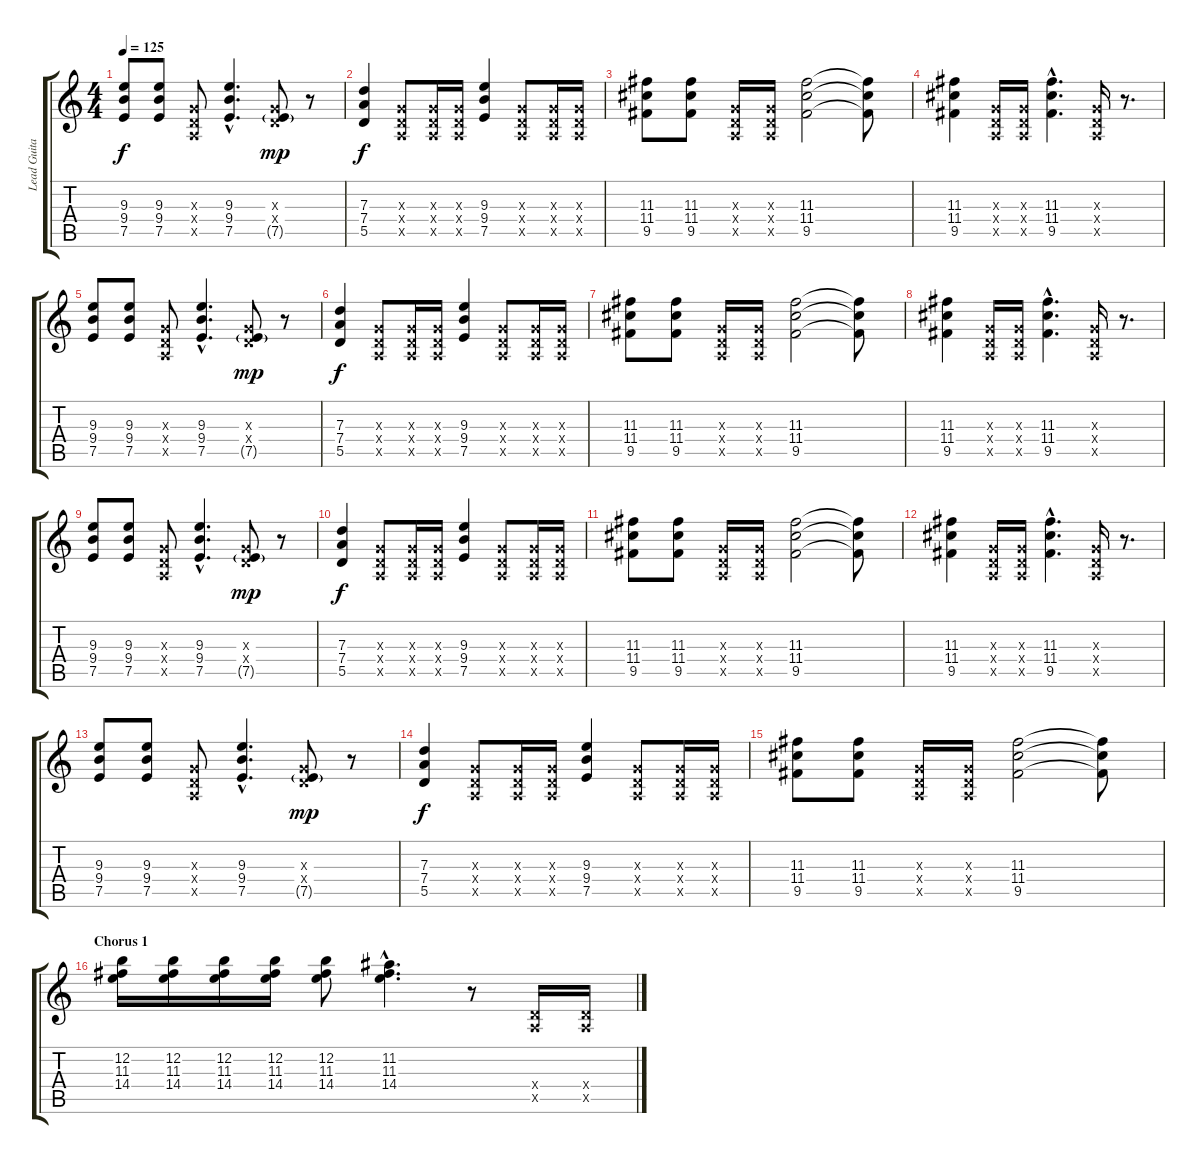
\track ("Lead Guitar" "Lead Guita") {instrument distortionguitar}
\staff {score tabs}
\tuning (E4 B3 G3 D3 A2 D2) {hide}
\ts (4 4)
\tempo 125
\clef g2
\ks c
(9.3 9.4 7.5).8{dy f} (9.3 9.4 7.5).8 (0.3{x} 0.4{x} 0.5{x}).8 (9.3{hac} 9.4{hac} 7.5{hac}).4{d} (0.3{x} 0.4{x} 7.5{g}).8{dy mp} r.8 |
(7.3 7.4 5.5).4{dy f} (0.3{x} 0.4{x} 0.5{x}).8 (0.3{x} 0.4{x} 0.5{x}).16 (0.3{x} 0.4{x} 0.5{x}).16 (9.3 9.4 7.5).4 (0.3{x} 0.4{x} 0.5{x}).8 (0.3{x} 0.4{x} 0.5{x}).16 (0.3{x} 0.4{x} 0.5{x}).16 |
(11.3 11.4 9.5).8 (11.3 11.4 9.5).8 (0.3{x} 0.4{x} 0.5{x}).16 (0.3{x} 0.4{x} 0.5{x}).16 (11.3 11.4 9.5).2 (11.3{t} 11.4{t} 9.5{t}).8 |
(11.3 11.4 9.5).4 (0.3{x} 0.4{x} 0.5{x}).16 (0.3{x} 0.4{x} 0.5{x}).16 (11.3{hac} 11.4{hac} 9.5{hac}).4{d} (0.3{x} 0.4{x} 0.5{x}).16 r.8{d} |
(9.3 9.4 7.5).8 (9.3 9.4 7.5).8 (0.3{x} 0.4{x} 0.5{x}).8 (9.3{hac} 9.4{hac} 7.5{hac}).4{d} (0.3{x} 0.4{x} 7.5{g}).8{dy mp} r.8 |
(7.3 7.4 5.5).4{dy f} (0.3{x} 0.4{x} 0.5{x}).8 (0.3{x} 0.4{x} 0.5{x}).16 (0.3{x} 0.4{x} 0.5{x}).16 (9.3 9.4 7.5).4 (0.3{x} 0.4{x} 0.5{x}).8 (0.3{x} 0.4{x} 0.5{x}).16 (0.3{x} 0.4{x} 0.5{x}).16 |
(11.3 11.4 9.5).8 (11.3 11.4 9.5).8 (0.3{x} 0.4{x} 0.5{x}).16 (0.3{x} 0.4{x} 0.5{x}).16 (11.3 11.4 9.5).2 (11.3{t} 11.4{t} 9.5{t}).8 |
(11.3 11.4 9.5).4 (0.3{x} 0.4{x} 0.5{x}).16 (0.3{x} 0.4{x} 0.5{x}).16 (11.3{hac} 11.4{hac} 9.5{hac}).4{d} (0.3{x} 0.4{x} 0.5{x}).16 r.8{d} |
(9.3 9.4 7.5).8 (9.3 9.4 7.5).8 (0.3{x} 0.4{x} 0.5{x}).8 (9.3{hac} 9.4{hac} 7.5{hac}).4{d} (0.3{x} 0.4{x} 7.5{g}).8{dy mp} r.8 |
(7.3 7.4 5.5).4{dy f} (0.3{x} 0.4{x} 0.5{x}).8 (0.3{x} 0.4{x} 0.5{x}).16 (0.3{x} 0.4{x} 0.5{x}).16 (9.3 9.4 7.5).4 (0.3{x} 0.4{x} 0.5{x}).8 (0.3{x} 0.4{x} 0.5{x}).16 (0.3{x} 0.4{x} 0.5{x}).16 |
(11.3 11.4 9.5).8 (11.3 11.4 9.5).8 (0.3{x} 0.4{x} 0.5{x}).16 (0.3{x} 0.4{x} 0.5{x}).16 (11.3 11.4 9.5).2 (11.3{t} 11.4{t} 9.5{t}).8 |
(11.3 11.4 9.5).4 (0.3{x} 0.4{x} 0.5{x}).16 (0.3{x} 0.4{x} 0.5{x}).16 (11.3{hac} 11.4{hac} 9.5{hac}).4{d} (0.3{x} 0.4{x} 0.5{x}).16 r.8{d} |
(9.3 9.4 7.5).8 (9.3 9.4 7.5).8 (0.3{x} 0.4{x} 0.5{x}).8 (9.3{hac} 9.4{hac} 7.5{hac}).4{d} (0.3{x} 0.4{x} 7.5{g}).8{dy mp} r.8 |
(7.3 7.4 5.5).4{dy f} (0.3{x} 0.4{x} 0.5{x}).8 (0.3{x} 0.4{x} 0.5{x}).16 (0.3{x} 0.4{x} 0.5{x}).16 (9.3 9.4 7.5).4 (0.3{x} 0.4{x} 0.5{x}).8 (0.3{x} 0.4{x} 0.5{x}).16 (0.3{x} 0.4{x} 0.5{x}).16 |
(11.3 11.4 9.5).8 (11.3 11.4 9.5).8 (0.3{x} 0.4{x} 0.5{x}).16 (0.3{x} 0.4{x} 0.5{x}).16 (11.3 11.4 9.5).2 (11.3{t} 11.4{t} 9.5{t}).8 |
\section ("" "Chorus 1")
(12.2 11.3 14.4).16 (12.2 11.3 14.4).16 (12.2 11.3 14.4).16 (12.2 11.3 14.4).16 (12.2 11.3 14.4).8 (11.2{hac} 11.3{hac} 14.4{hac}).4{d} r.8 (0.4{x} 0.5{x}).16 (0.4{x} 0.5{x}).16
